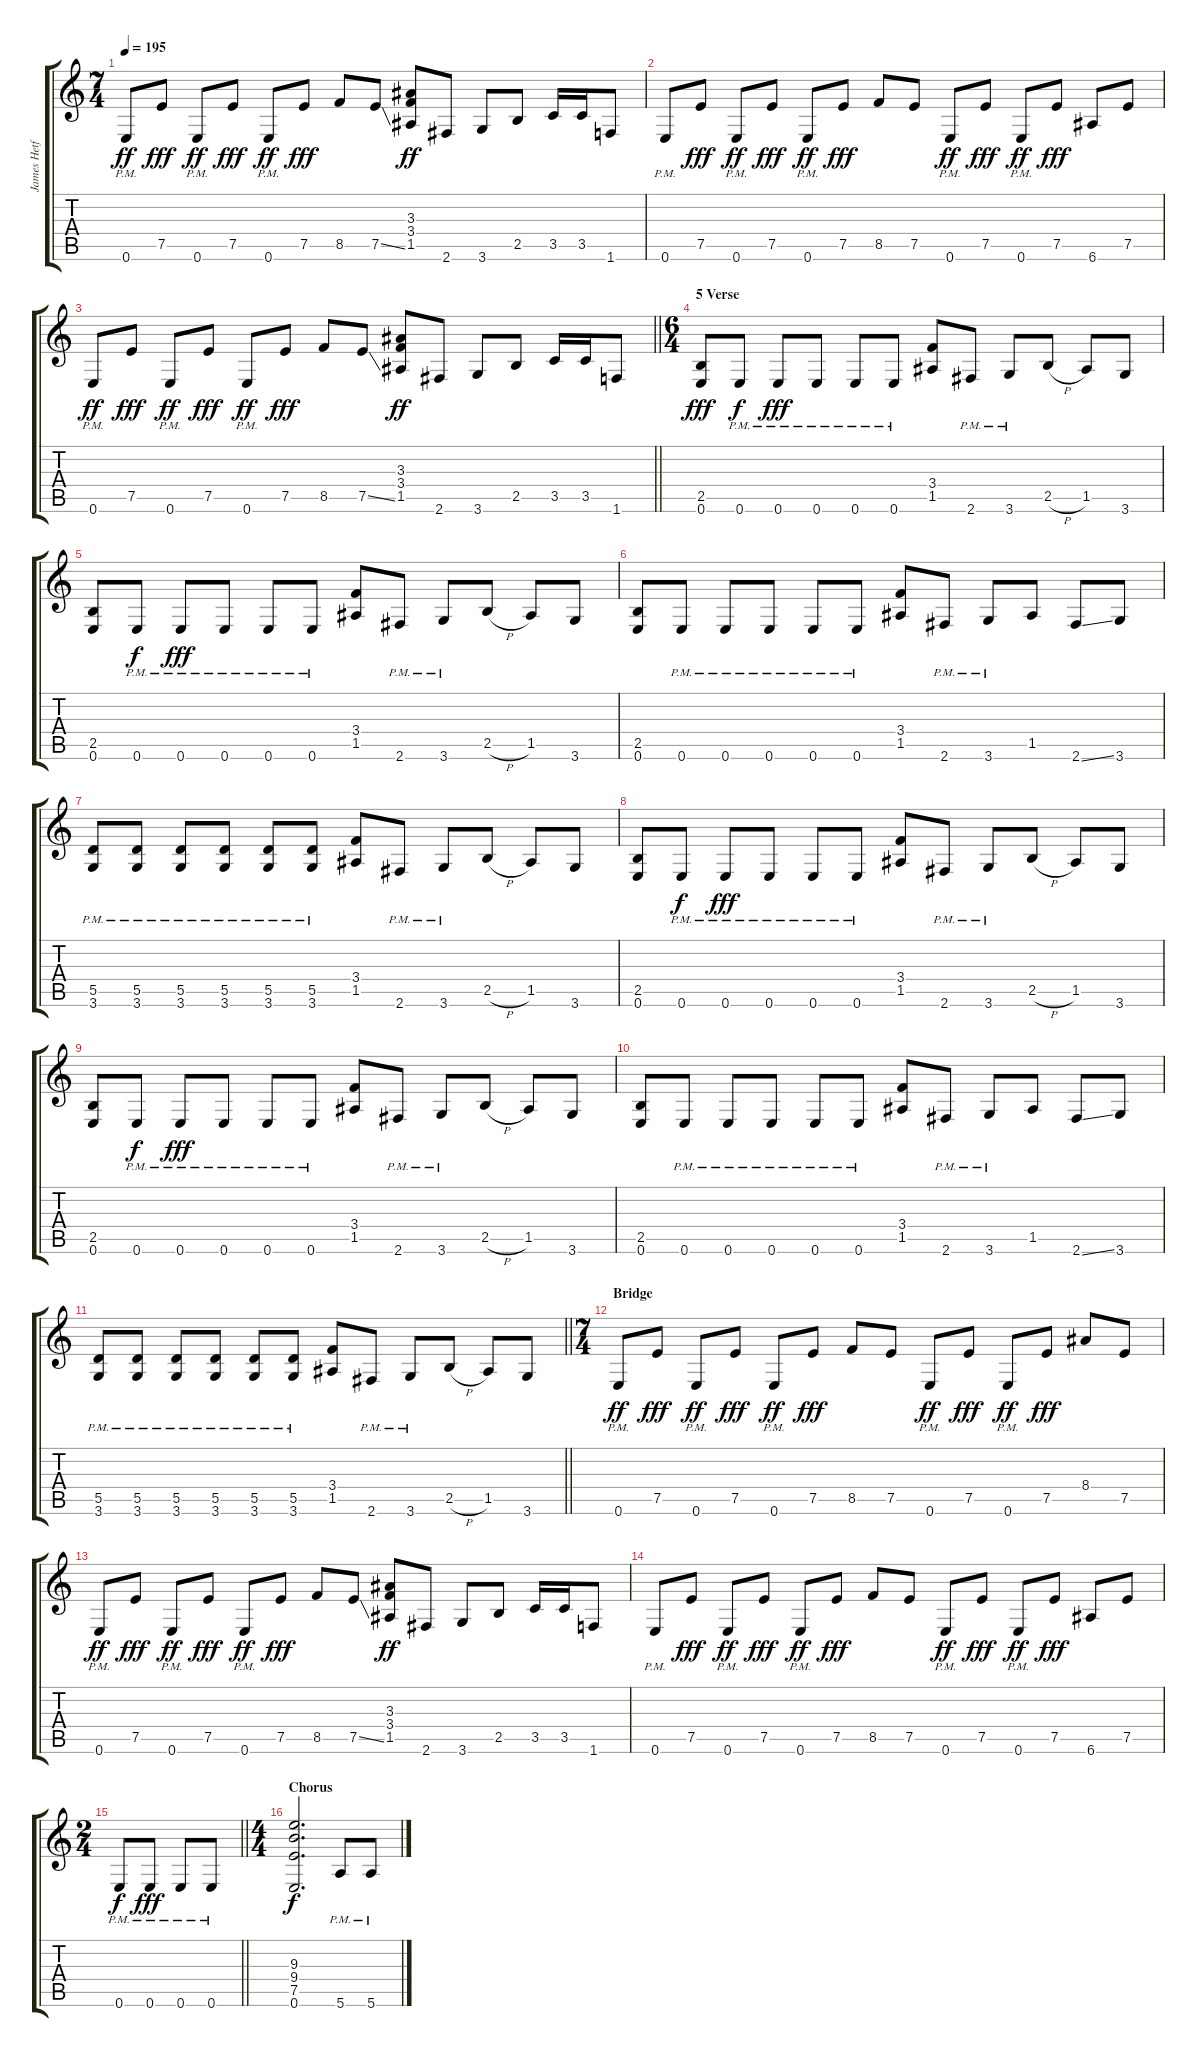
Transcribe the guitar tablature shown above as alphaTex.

\track ("James Hetfield (Guitar I)" "James Hetf") {instrument distortionguitar}
\staff {score tabs}
\tuning (E4 B3 G3 D3 A2 E2) {hide}
\ts (7 4)
\tempo 195
\clef g2
\ks c
0.6{pm}.8{dy ff} 7.5.8{dy fff} 0.6{pm}.8{dy ff} 7.5.8{dy fff} 0.6{pm}.8{dy ff} 7.5.8{dy fff} 8.5.8 7.5{ss}.8 (3.3 3.4 1.5).8{dy ff} 2.6.8 3.6.8 2.5.8 3.5.16 3.5.16 1.6.8 |
0.6{pm}.8 7.5.8{dy fff} 0.6{pm}.8{dy ff} 7.5.8{dy fff} 0.6{pm}.8{dy ff} 7.5.8{dy fff} 8.5.8 7.5.8 0.6{pm}.8{dy ff} 7.5.8{dy fff} 0.6{pm}.8{dy ff} 7.5.8{dy fff} 6.6.8 7.5.8 |
\barLineRight lightlight
0.6{pm}.8{dy ff} 7.5.8{dy fff} 0.6{pm}.8{dy ff} 7.5.8{dy fff} 0.6{pm}.8{dy ff} 7.5.8{dy fff} 8.5.8 7.5{ss}.8 (3.3 3.4 1.5).8{dy ff} 2.6.8 3.6.8 2.5.8 3.5.16 3.5.16 1.6.8 |
\ts (6 4)
\section ("" "5 Verse")
(2.5 0.6).8{dy fff} 0.6{pm}.8{dy f} 0.6{pm}.8{dy fff} 0.6{pm}.8 0.6{pm}.8 0.6{pm}.8 (3.4 1.5).8 2.6{pm}.8 3.6{pm}.8 2.5{h}.8 1.5.8 3.6.8 |
(2.5 0.6).8 0.6{pm}.8{dy f} 0.6{pm}.8{dy fff} 0.6{pm}.8 0.6{pm}.8 0.6{pm}.8 (3.4 1.5).8 2.6{pm}.8 3.6{pm}.8 2.5{h}.8 1.5.8 3.6.8 |
(2.5 0.6).8 0.6{pm}.8 0.6{pm}.8 0.6{pm}.8 0.6{pm}.8 0.6{pm}.8 (3.4 1.5).8 2.6{pm}.8 3.6{pm}.8 1.5.8 2.6{ss}.8 3.6.8 |
(5.5 3.6{pm}).8 (5.5 3.6{pm}).8 (5.5 3.6{pm}).8 (5.5 3.6{pm}).8 (5.5 3.6{pm}).8 (5.5 3.6{pm}).8 (3.4 1.5).8 2.6{pm}.8 3.6{pm}.8 2.5{h}.8 1.5.8 3.6.8 |
(2.5 0.6).8 0.6{pm}.8{dy f} 0.6{pm}.8{dy fff} 0.6{pm}.8 0.6{pm}.8 0.6{pm}.8 (3.4 1.5).8 2.6{pm}.8 3.6{pm}.8 2.5{h}.8 1.5.8 3.6.8 |
(2.5 0.6).8 0.6{pm}.8{dy f} 0.6{pm}.8{dy fff} 0.6{pm}.8 0.6{pm}.8 0.6{pm}.8 (3.4 1.5).8 2.6{pm}.8 3.6{pm}.8 2.5{h}.8 1.5.8 3.6.8 |
(2.5 0.6).8 0.6{pm}.8 0.6{pm}.8 0.6{pm}.8 0.6{pm}.8 0.6{pm}.8 (3.4 1.5).8 2.6{pm}.8 3.6{pm}.8 1.5.8 2.6{ss}.8 3.6.8 |
\barLineRight lightlight
(5.5 3.6{pm}).8 (5.5 3.6{pm}).8 (5.5 3.6{pm}).8 (5.5 3.6{pm}).8 (5.5 3.6{pm}).8 (5.5 3.6{pm}).8 (3.4 1.5).8 2.6{pm}.8 3.6{pm}.8 2.5{h}.8 1.5.8 3.6.8 |
\ts (7 4)
\section ("" "Bridge")
0.6{pm}.8{dy ff} 7.5.8{dy fff} 0.6{pm}.8{dy ff} 7.5.8{dy fff} 0.6{pm}.8{dy ff} 7.5.8{dy fff} 8.5.8 7.5.8 0.6{pm}.8{dy ff} 7.5.8{dy fff} 0.6{pm}.8{dy ff} 7.5.8{dy fff} 8.4.8 7.5.8 |
0.6{pm}.8{dy ff} 7.5.8{dy fff} 0.6{pm}.8{dy ff} 7.5.8{dy fff} 0.6{pm}.8{dy ff} 7.5.8{dy fff} 8.5.8 7.5{ss}.8 (3.3 3.4 1.5).8{dy ff} 2.6.8 3.6.8 2.5.8 3.5.16 3.5.16 1.6.8 |
0.6{pm}.8 7.5.8{dy fff} 0.6{pm}.8{dy ff} 7.5.8{dy fff} 0.6{pm}.8{dy ff} 7.5.8{dy fff} 8.5.8 7.5.8 0.6{pm}.8{dy ff} 7.5.8{dy fff} 0.6{pm}.8{dy ff} 7.5.8{dy fff} 6.6.8 7.5.8 |
\ts (2 4)
\barLineRight lightlight
0.6{pm}.8{dy f} 0.6{pm}.8{dy fff} 0.6{pm}.8 0.6{pm}.8 |
\ts (4 4)
\section ("" "Chorus")
(9.3 9.4 7.5 0.6).2{d dy f} 5.6{pm}.8 5.6{pm}.8
